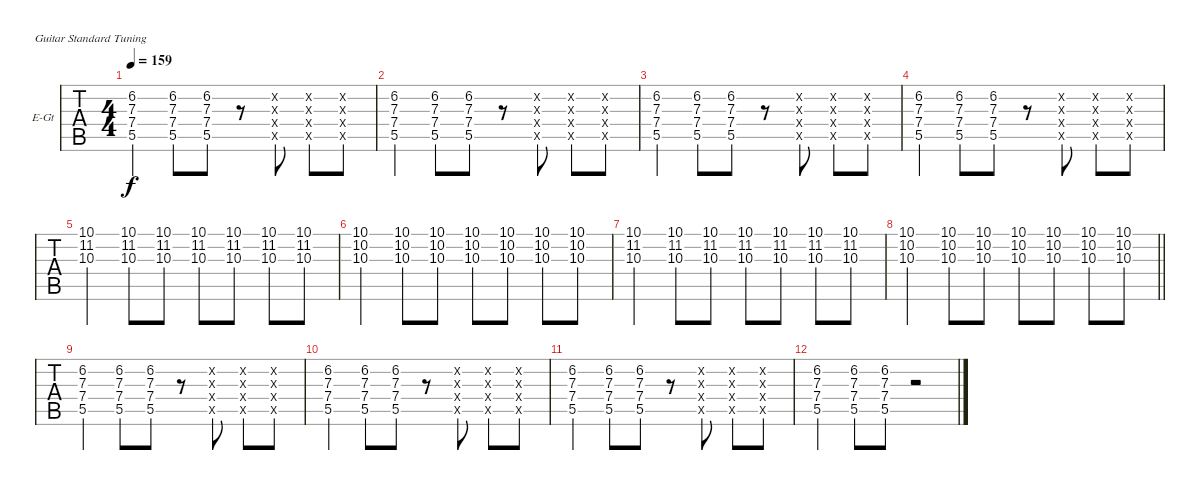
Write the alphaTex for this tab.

\bracketExtendMode groupsimilarinstruments
\firstSystemTrackNameOrientation horizontal
\otherSystemsTrackNameOrientation horizontal
\track ("Albert" "E-Gt") {instrument overdrivenguitar}
\staff {tabs}
\tuning (E4 B3 G3 D3 A2 E2)
\ts (4 4)
\tempo 159
\clef g2
\ks c
(6.2 7.3 7.4 5.5).4{dy f} (6.2 7.3 7.4 5.5).8 (6.2 7.3 7.4 5.5).8 r.8 (0.2{x} 0.3{x} 0.4{x} 0.5{x}).8 (0.2{x} 0.3{x} 0.4{x} 0.5{x}).8 (0.2{x} 0.3{x} 0.4{x} 0.5{x}).8 |
(6.2 7.3 7.4 5.5).4 (6.2 7.3 7.4 5.5).8 (6.2 7.3 7.4 5.5).8 r.8 (0.2{x} 0.3{x} 0.4{x} 0.5{x}).8 (0.2{x} 0.3{x} 0.4{x} 0.5{x}).8 (0.2{x} 0.3{x} 0.4{x} 0.5{x}).8 |
(6.2 7.3 7.4 5.5).4 (6.2 7.3 7.4 5.5).8 (6.2 7.3 7.4 5.5).8 r.8 (0.2{x} 0.3{x} 0.4{x} 0.5{x}).8 (0.2{x} 0.3{x} 0.4{x} 0.5{x}).8 (0.2{x} 0.3{x} 0.4{x} 0.5{x}).8 |
(6.2 7.3 7.4 5.5).4 (6.2 7.3 7.4 5.5).8 (6.2 7.3 7.4 5.5).8 r.8 (0.2{x} 0.3{x} 0.4{x} 0.5{x}).8 (0.2{x} 0.3{x} 0.4{x} 0.5{x}).8 (0.2{x} 0.3{x} 0.4{x} 0.5{x}).8 |
(10.1 11.2 10.3).4 (10.1 11.2 10.3).8 (10.1 11.2 10.3).8 (10.1 11.2 10.3).8 (10.1 11.2 10.3).8 (10.1 11.2 10.3).8 (10.1 11.2 10.3).8 |
(10.1 10.2 10.3).4 (10.1 10.2 10.3).8 (10.1 10.2 10.3).8 (10.1 10.2 10.3).8 (10.1 10.2 10.3).8 (10.1 10.2 10.3).8 (10.1 10.2 10.3).8 |
(10.1 11.2 10.3).4 (10.1 11.2 10.3).8 (10.1 11.2 10.3).8 (10.1 11.2 10.3).8 (10.1 11.2 10.3).8 (10.1 11.2 10.3).8 (10.1 11.2 10.3).8 |
\barLineRight lightlight
(10.1 10.2 10.3).4 (10.1 10.2 10.3).8 (10.1 10.2 10.3).8 (10.1 10.2 10.3).8 (10.1 10.2 10.3).8 (10.1 10.2 10.3).8 (10.1 10.2 10.3).8 |
(6.2 7.3 7.4 5.5).4 (6.2 7.3 7.4 5.5).8 (6.2 7.3 7.4 5.5).8 r.8 (0.2{x} 0.3{x} 0.4{x} 0.5{x}).8 (0.2{x} 0.3{x} 0.4{x} 0.5{x}).8 (0.2{x} 0.3{x} 0.4{x} 0.5{x}).8 |
(6.2 7.3 7.4 5.5).4 (6.2 7.3 7.4 5.5).8 (6.2 7.3 7.4 5.5).8 r.8 (0.2{x} 0.3{x} 0.4{x} 0.5{x}).8 (0.2{x} 0.3{x} 0.4{x} 0.5{x}).8 (0.2{x} 0.3{x} 0.4{x} 0.5{x}).8 |
(6.2 7.3 7.4 5.5).4 (6.2 7.3 7.4 5.5).8 (6.2 7.3 7.4 5.5).8 r.8 (0.2{x} 0.3{x} 0.4{x} 0.5{x}).8 (0.2{x} 0.3{x} 0.4{x} 0.5{x}).8 (0.2{x} 0.3{x} 0.4{x} 0.5{x}).8 |
(6.2 7.3 7.4 5.5).4 (6.2 7.3 7.4 5.5).8 (6.2 7.3 7.4 5.5).8 r.2
